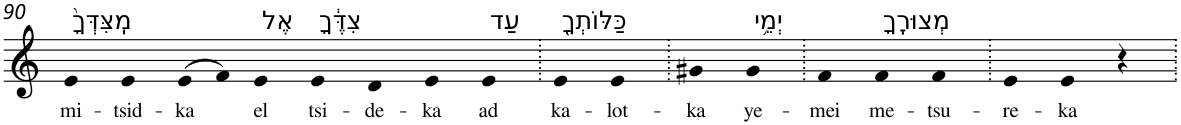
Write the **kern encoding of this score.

**kern	**text
*part1	*part1
*staff1	*staff1
*I"Piano	*
*I'Pno	*
!!LO:PB:g=z
*clefG2	*
*k[]	*
=90	=90
!LO:TX:a:t=מִֽצִּדְּךָ֙	!
!	!LO:LY:b
4e	mi-
!	!LO:LY:b
4e	-tsid-
!	!LO:LY:b
(>8e	-ka
8f)	.
!LO:TX:a:t=אֶל	!
!	!LO:LY:b
4e	el
!LO:TX:a:t=צִדֶּ֔ךָ	!
!	!LO:LY:b
4e	tsi-
!	!LO:LY:b
4d	-de-
!	!LO:LY:b
4e	-ka
!LO:TX:a:t=עַד	!
!	!LO:LY:b
4e	ad
=91.	=91.
!LO:TX:a:t=כַּלּוֹתְךָ֖	!
!	!LO:LY:b
4e	ka-
!	!LO:LY:b
4e	-lot-
=92.	=92.
!	!LO:LY:b
4g#X	-ka
!LO:TX:a:t=יְמֵ֥י	!
!	!LO:LY:b
4g#	ye-
=93.	=93.
!	!LO:LY:b
4f	-mei
!LO:TX:a:t=מְצוּרֶֽךָ	!
!	!LO:LY:b
4f	me-
!	!LO:LY:b
4f	-tsu-
=94.	=94.
!	!LO:LY:b
4e	-re-
!	!LO:LY:b
4e	-ka
4r	.
=.	=.
*-	*-
